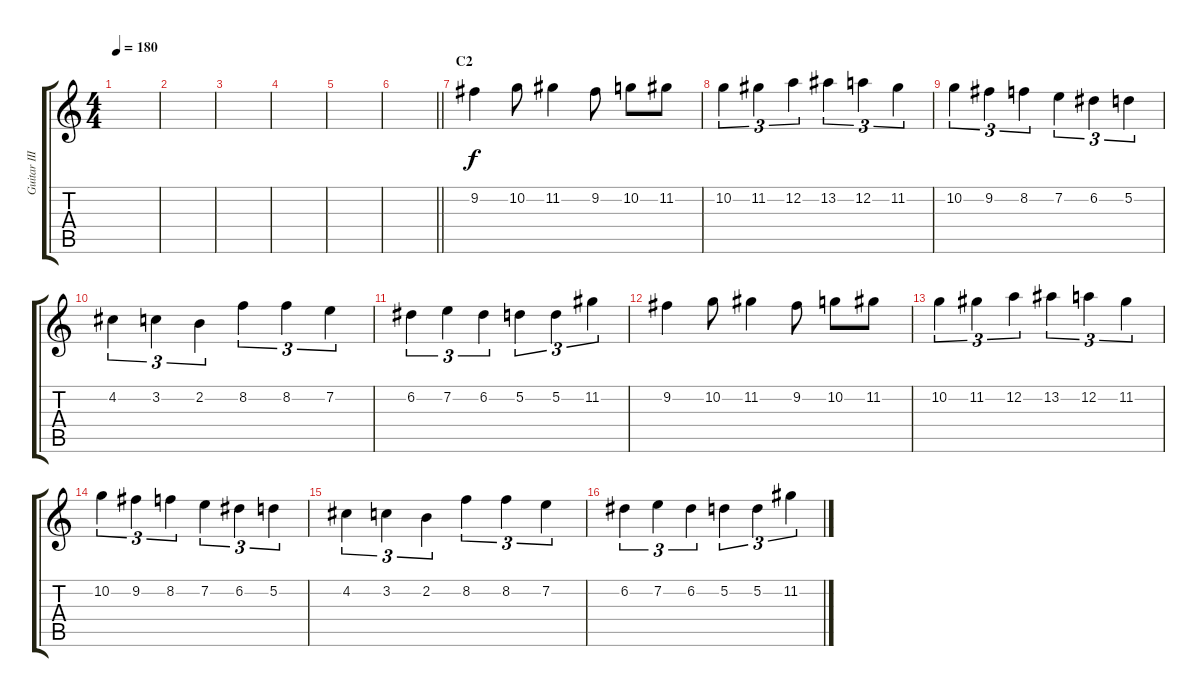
\track ("Guitar III" "Guitar III") {instrument overdrivenguitar}
\staff {score tabs}
\tuning (D4 A3 F3 C3 G2 D2) {hide}
\ts (4 4)
\tempo 180
\clef g2
\ks c
|
|
|
|
|
\barLineRight lightlight
|
\section ("" "C2")
9.2.4 10.2.8 11.2.4 9.2.8 10.2.8 11.2.8 |
10.2.4{tu (3 2)} 11.2.4{tu (3 2)} 12.2.4{tu (3 2)} 13.2.4{tu (3 2)} 12.2.4{tu (3 2)} 11.2.4{tu (3 2)} |
10.2.4{tu (3 2)} 9.2.4{tu (3 2)} 8.2.4{tu (3 2)} 7.2.4{tu (3 2)} 6.2.4{tu (3 2)} 5.2.4{tu (3 2)} |
4.2.4{tu (3 2)} 3.2.4{tu (3 2)} 2.2.4{tu (3 2)} 8.2.4{tu (3 2)} 8.2.4{tu (3 2)} 7.2.4{tu (3 2)} |
6.2.4{tu (3 2)} 7.2.4{tu (3 2)} 6.2.4{tu (3 2)} 5.2.4{tu (3 2)} 5.2.4{tu (3 2)} 11.2.4{tu (3 2)} |
9.2.4 10.2.8 11.2.4 9.2.8 10.2.8 11.2.8 |
10.2.4{tu (3 2)} 11.2.4{tu (3 2)} 12.2.4{tu (3 2)} 13.2.4{tu (3 2)} 12.2.4{tu (3 2)} 11.2.4{tu (3 2)} |
10.2.4{tu (3 2)} 9.2.4{tu (3 2)} 8.2.4{tu (3 2)} 7.2.4{tu (3 2)} 6.2.4{tu (3 2)} 5.2.4{tu (3 2)} |
4.2.4{tu (3 2)} 3.2.4{tu (3 2)} 2.2.4{tu (3 2)} 8.2.4{tu (3 2)} 8.2.4{tu (3 2)} 7.2.4{tu (3 2)} |
6.2.4{tu (3 2)} 7.2.4{tu (3 2)} 6.2.4{tu (3 2)} 5.2.4{tu (3 2)} 5.2.4{tu (3 2)} 11.2.4{tu (3 2)}
